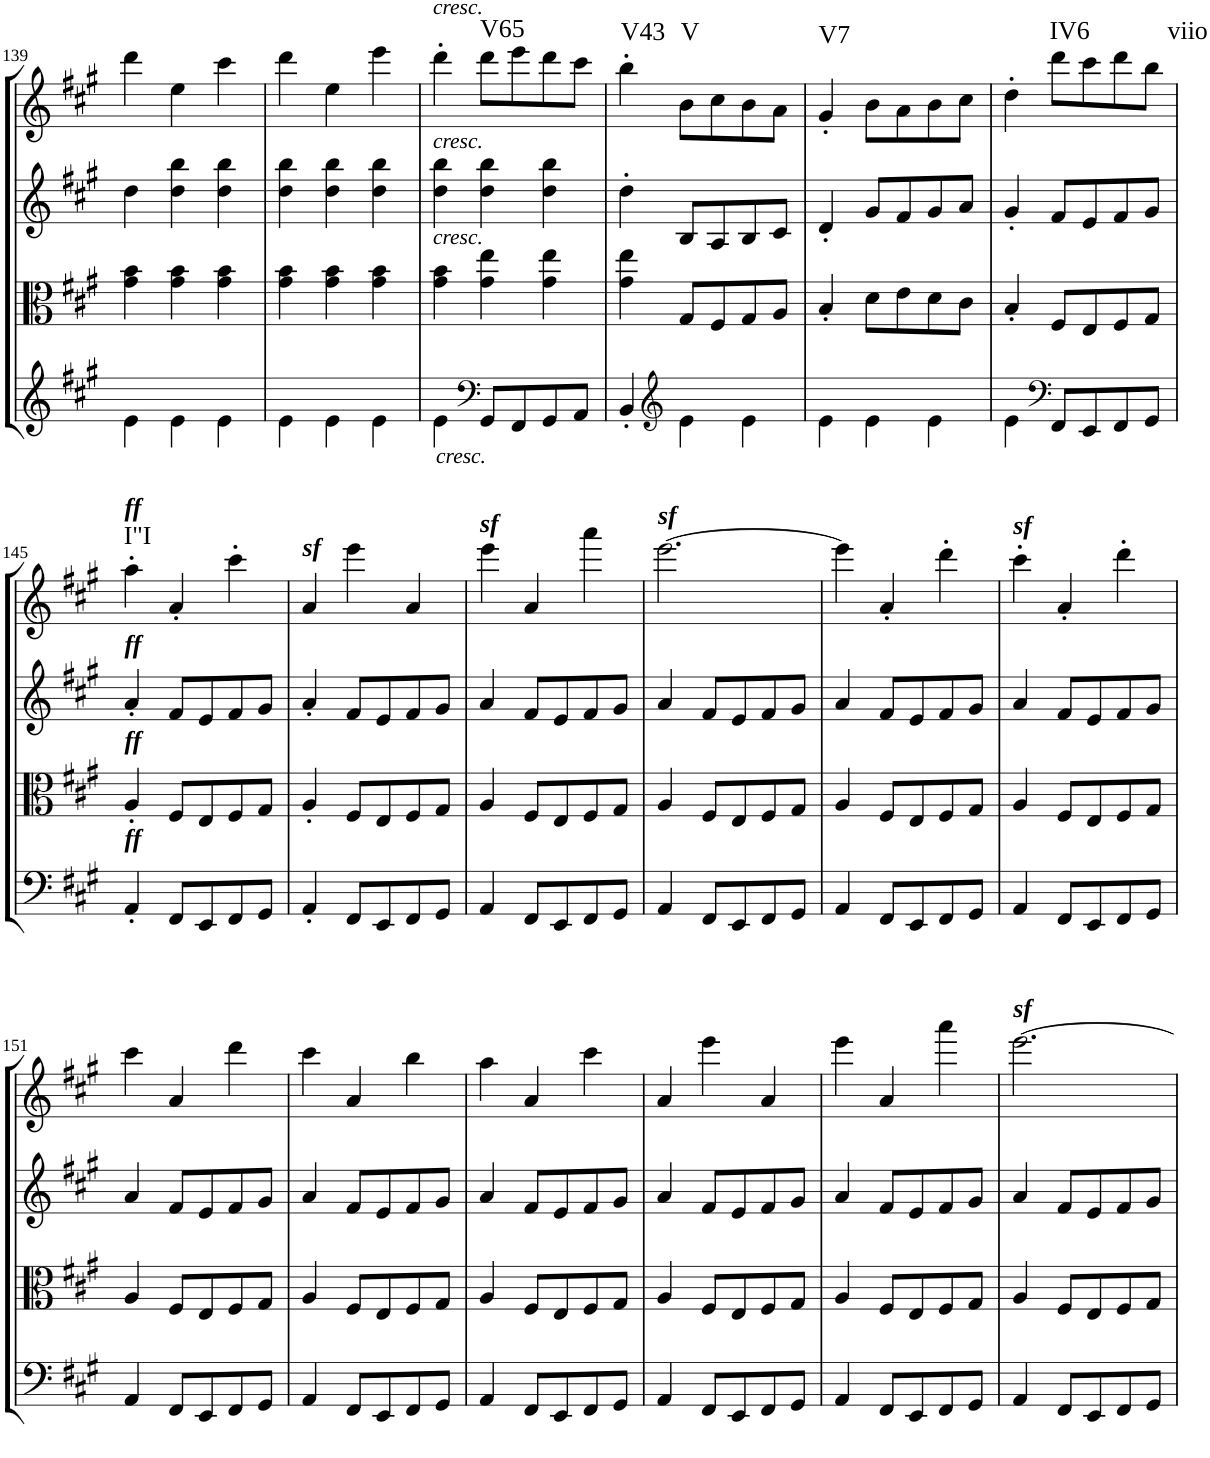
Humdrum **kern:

**kern	**kern	**kern	**kern	**harte
*part4	*part3	*part2	*part1	*part1
*staff4	*staff3	*staff2	*staff1	*
*I"Cello	*I"Viola	*I"2nd Violin	*I"1st Violin	*
*	*I'Vla	*I'Vln	*I'Vln	*
!!LO:PB:g=z
*clefG2	*clefC3	*clefG2	*clefG2	*
*k[f#c#g#]	*k[f#c#g#]	*k[f#c#g#]	*k[f#c#g#]	*
*A:	*A:	*A:	*A:	*
*M3/4	*M3/4	*M3/4	*M3/4	*
=139	=139	=139	=139	=139
4e\	4g#\ 4b\	4dd\	4ddd\	.
4e\	4g#\ 4b\	4dd\ 4bb\	4ee\	.
4e\	4g#\ 4b\	4dd\ 4bb\	4ccc#\	.
=140	=140	=140	=140	=140
4e\	4g#\ 4b\	4dd\ 4bb\	4ddd\	.
4e\	4g#\ 4b\	4dd\ 4bb\	4ee\	.
4e\	4g#\ 4b\	4dd\ 4bb\	4eee\	.
=141	=141	=141	=141	=141
!	!	!	!LO:TX:a:i:t=cresc.	!
!	!	!LO:TX:a:i:t=cresc.	!	!
!	!LO:TX:a:i:t=cresc.	!	!	!
!LO:TX:b:i:t=cresc.	!	!	!	!
4e\	4g#\ 4b\	4dd\ 4bb\	4ddd'\	.
*clefF4	*	*	*	*
!	!	!	!	!LO:H:kt=V65
8GG#/L	4g#\ 4ee\	4dd\ 4bb\	8ddd\L	N
8FF#/	.	.	8eee\	.
8GG#/	4g#\ 4ee\	4dd\ 4bb\	8ddd\	.
8AA/J	.	.	8ccc#\J	.
=142	=142	=142	=142	=142
!	!	!	!	!LO:H:kt=V43
4BB'/	4g#\ 4ee\	4dd'\	4bb'\	N
*clefG2	*	*	*	*
!	!	!	!	!LO:H:kt=V
4e\	8G#/L	8B/L	8b\L	N
.	8F#/	8A/	8cc#\	.
4e\	8G#/	8B/	8b\	.
.	8A/J	8c#/J	8a\J	.
=143	=143	=143	=143	=143
!	!	!	!	!LO:H:kt=V7
4e\	4B'/	4d'/	4g#'/	N
4e\	8d\L	8g#/L	8b\L	.
.	8e\	8f#/	8a\	.
4e\	8d\	8g#/	8b\	.
.	8c#\J	8a/J	8cc#\J	.
=144	=144	=144	=144	=144
4e\	4B'/	4g#'/	4dd'\	.
*clefF4	*	*	*	*
!	!	!	!	!LO:H:kt=IV6
8FF#/L	8F#/L	8f#/L	8ddd\L	N
8EE/	8E/	8e/	8ccc#\	.
8FF#/	8F#/	8f#/	8ddd\	.
!	!	!	!	!LO:H:kt=viio
8GG#/J	8G#/J	8g#/J	8bb\J	N
!!LO:LB:g=z
=145	=145	=145	=145	=145
!	!	!	!LO:TX:a:Bi:t=ff	!
!	!	!LO:TX:a:Bi:t=ff	!	!
!	!LO:TX:a:Bi:t=ff	!	!	!
!LO:TX:a:Bi:t=ff	!	!	!	!LO:H:kt=I"I
4AA'/	4A'/	4a'/	4aa'\	N
8FF#/L	8F#/L	8f#/L	4a'/	.
8EE/	8E/	8e/	.	.
8FF#/	8F#/	8f#/	4ccc#'\	.
8GG#/J	8G#/J	8g#/J	.	.
=146	=146	=146	=146	=146
!	!	!	!LO:TX:a:Bi:t=sf	!
4AA'/	4A'/	4a'/	4a/	.
8FF#/L	8F#/L	8f#/L	4eee\	.
8EE/	8E/	8e/	.	.
8FF#/	8F#/	8f#/	4a/	.
8GG#/J	8G#/J	8g#/J	.	.
=147	=147	=147	=147	=147
!	!	!	!LO:TX:a:Bi:t=sf	!
4AA/	4A/	4a/	4eee\	.
8FF#/L	8F#/L	8f#/L	4a/	.
8EE/	8E/	8e/	.	.
8FF#/	8F#/	8f#/	4aaa\	.
8GG#/J	8G#/J	8g#/J	.	.
=148	=148	=148	=148	=148
!	!	!	!LO:TX:a:Bi:t=sf	!
4AA/	4A/	4a/	[2.eee\	.
8FF#/L	8F#/L	8f#/L	.	.
8EE/	8E/	8e/	.	.
8FF#/	8F#/	8f#/	.	.
8GG#/J	8G#/J	8g#/J	.	.
=149	=149	=149	=149	=149
4AA/	4A/	4a/	4eee\]	.
8FF#/L	8F#/L	8f#/L	4a'/	.
8EE/	8E/	8e/	.	.
8FF#/	8F#/	8f#/	4ddd'\	.
8GG#/J	8G#/J	8g#/J	.	.
=150	=150	=150	=150	=150
!	!	!	!LO:TX:a:Bi:t=sf	!
4AA/	4A/	4a/	4ccc#'\	.
8FF#/L	8F#/L	8f#/L	4a'/	.
8EE/	8E/	8e/	.	.
8FF#/	8F#/	8f#/	4ddd'\	.
8GG#/J	8G#/J	8g#/J	.	.
!!LO:LB:g=z
=151	=151	=151	=151	=151
4AA/	4A/	4a/	4ccc#\	.
8FF#/L	8F#/L	8f#/L	4a/	.
8EE/	8E/	8e/	.	.
8FF#/	8F#/	8f#/	4ddd\	.
8GG#/J	8G#/J	8g#/J	.	.
=152	=152	=152	=152	=152
4AA/	4A/	4a/	4ccc#\	.
8FF#/L	8F#/L	8f#/L	4a/	.
8EE/	8E/	8e/	.	.
8FF#/	8F#/	8f#/	4bb\	.
8GG#/J	8G#/J	8g#/J	.	.
=153	=153	=153	=153	=153
4AA/	4A/	4a/	4aa\	.
8FF#/L	8F#/L	8f#/L	4a/	.
8EE/	8E/	8e/	.	.
8FF#/	8F#/	8f#/	4ccc#\	.
8GG#/J	8G#/J	8g#/J	.	.
=154	=154	=154	=154	=154
4AA/	4A/	4a/	4a/	.
8FF#/L	8F#/L	8f#/L	4eee\	.
8EE/	8E/	8e/	.	.
8FF#/	8F#/	8f#/	4a/	.
8GG#/J	8G#/J	8g#/J	.	.
=155	=155	=155	=155	=155
4AA/	4A/	4a/	4eee\	.
8FF#/L	8F#/L	8f#/L	4a/	.
8EE/	8E/	8e/	.	.
8FF#/	8F#/	8f#/	4aaa\	.
8GG#/J	8G#/J	8g#/J	.	.
=156	=156	=156	=156	=156
!	!	!	!LO:TX:a:Bi:t=sf	!
4AA/	4A/	4a/	[2.eee\	.
8FF#/L	8F#/L	8f#/L	.	.
8EE/	8E/	8e/	.	.
8FF#/	8F#/	8f#/	.	.
8GG#/J	8G#/J	8g#/J	.	.
=	=	=	=	=
*-	*-	*-	*-	*-
